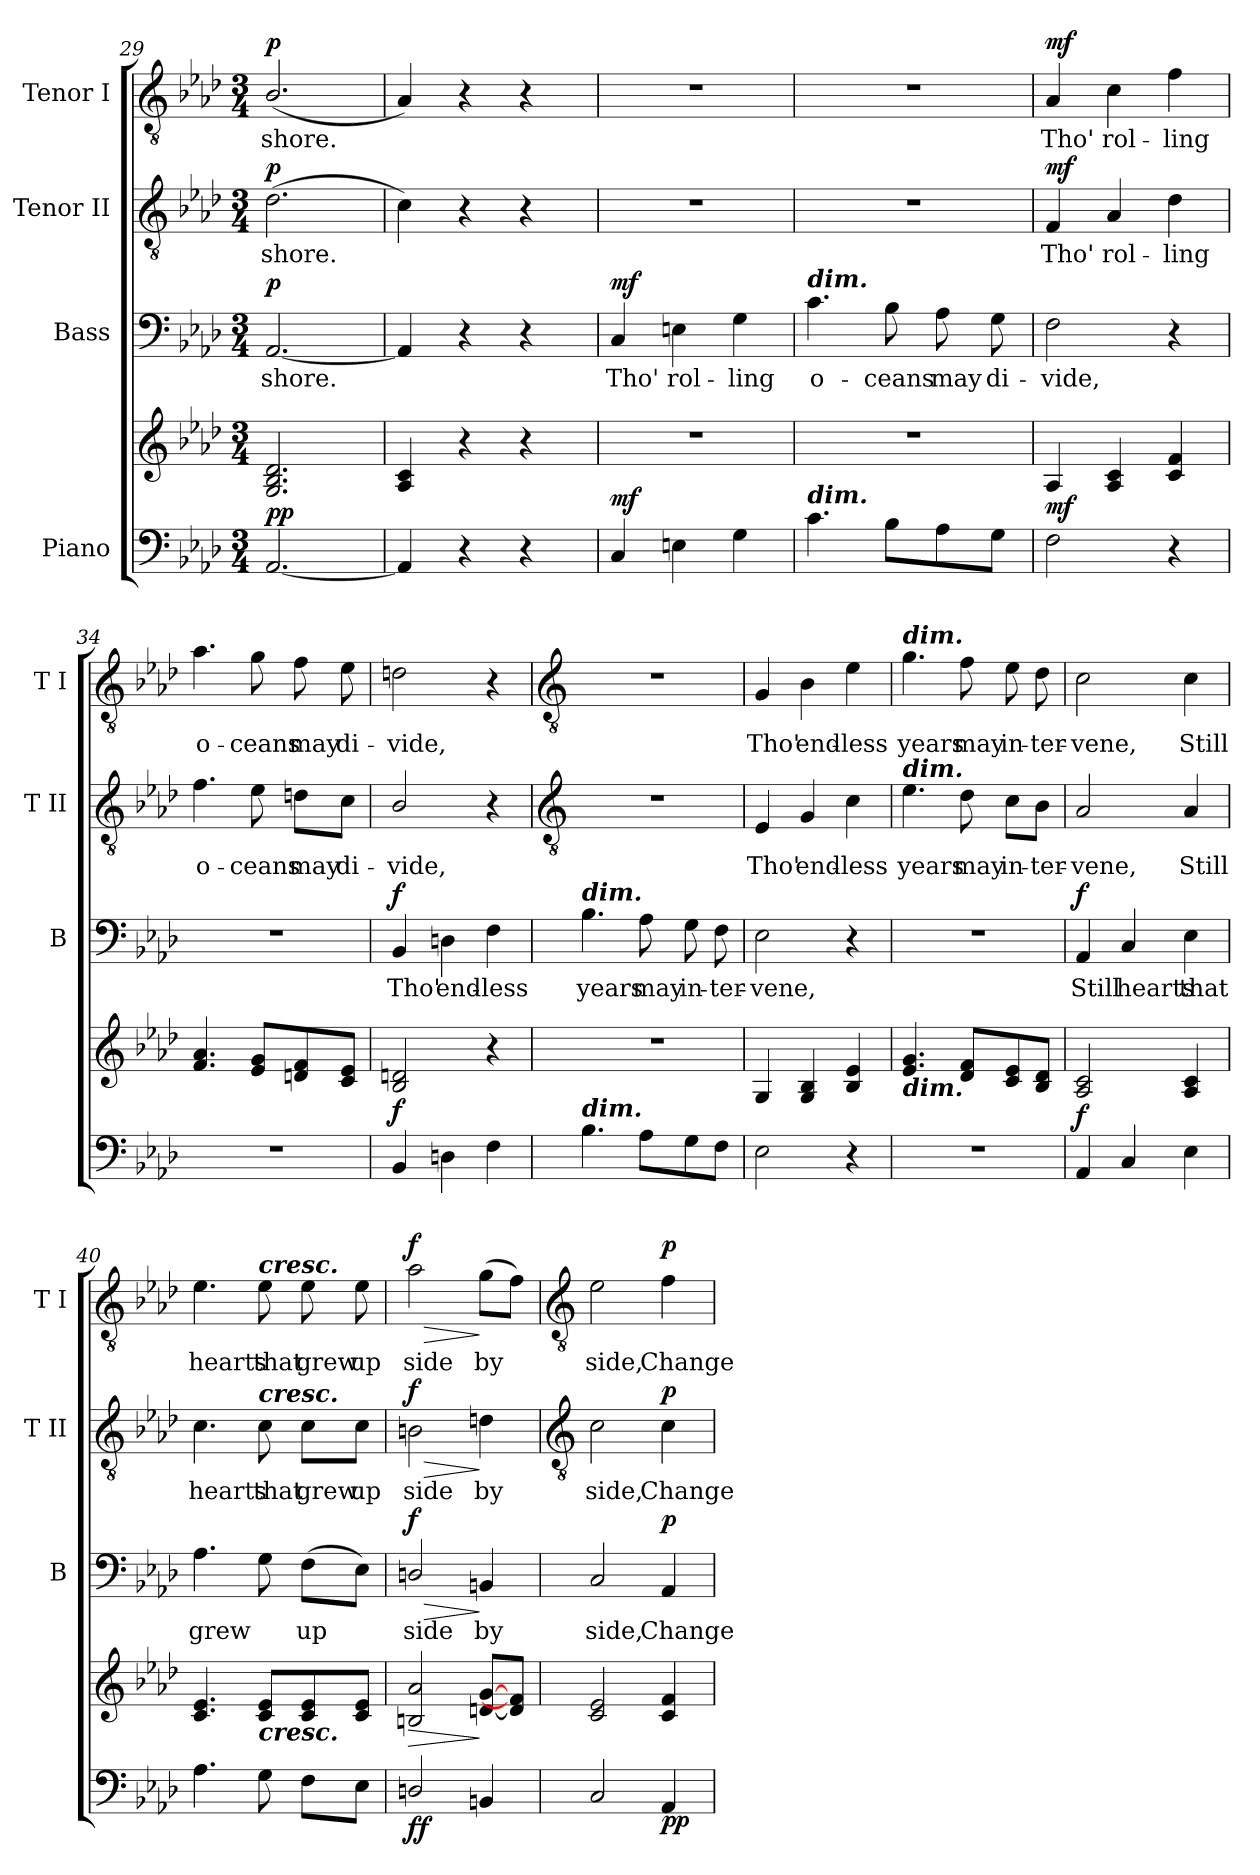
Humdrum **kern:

**kern	**kern	**dynam	**kern	**text	**dynam	**kern	**text	**dynam	**kern	**text	**dynam
*part4	*part4	*part4	*part3	*part3	*part3	*part2	*part2	*part2	*part1	*part1	*part1
*staff5	*staff4	*staff4/5	*staff3	*staff3	*staff3	*staff2	*staff2	*staff2	*staff1	*staff1	*staff1
*I"Piano	*	*	*I"Bass	*	*	*I"Tenor II	*	*	*I"Tenor I	*	*
*	*	*	*I'B	*	*	*I'T II	*	*	*I'T I	*	*
*clefF4	*clefG2	*	*clefF4	*	*	*clefGv2	*	*	*clefGv2	*	*
*k[b-e-a-d-]	*k[b-e-a-d-]	*	*k[b-e-a-d-]	*	*	*k[b-e-a-d-]	*	*	*k[b-e-a-d-]	*	*
*A-:	*A-:	*	*A-:	*	*	*A-:	*	*	*A-:	*	*
*M3/4	*M3/4	*	*M3/4	*	*	*M3/4	*	*	*M3/4	*	*
=29	=29	=29	=29	=29	=29	=29	=29	=29	=29	=29	=29
!	!	!LO:DY:a=2	!	!LO:LY:b	!	!	!LO:LY:b	!	!	!LO:LY:b	!
!	!	!LO:DY:n=1:b	!	!	!LO:DY:b	!	!	!LO:DY:b	!	!	!LO:DY:b
[2.AA-	2.G/ 2.B-/ 2.d-/	p p	[2.AA-	shore.	p	(>2.d-\	shore.	p	(<2.B-/	shore.	p
=30	=30	=30	=30	=30	=30	=30	=30	=30	=30	=30	=30
4AA-]	4A- 4c	.	4AA-]	.	.	4c\)	.	.	4A-)	.	.
4r	4r	.	4r	.	.	4r	.	.	4r	.	.
4r	4r	.	4r	.	.	4r	.	.	4r	.	.
=31	=31	=31	=31	=31	=31	=31	=31	=31	=31	=31	=31
!	!LO:N:vis=1	!LO:DY:a=2	!	!LO:LY:b	!LO:DY:b	!LO:N:vis=1	!	!	!LO:N:vis=1	!	!
4C	2.r	mf	4C	Tho'	mf	2.r	.	.	2.r	.	.
!	!	!	!	!LO:LY:b	!	!	!	!	!	!	!
4En	.	.	4En	rol-	.	.	.	.	.	.	.
!	!	!	!	!LO:LY:b	!	!	!	!	!	!	!
4G	.	.	4G	-ling	.	.	.	.	.	.	.
=32	=32	=32	=32	=32	=32	=32	=32	=32	=32	=32	=32
!	!	!	!LO:TX:a:Bi:t=dim.	!	!	!	!	!	!	!	!
!LO:TX:a:Bi:t=dim.	!	!	!	!	!	!	!	!	!	!	!
!	!LO:N:vis=1	!	!	!LO:LY:b	!	!LO:N:vis=1	!	!	!LO:N:vis=1	!	!
4.c	2.r	.	4.c	o-	.	2.r	.	.	2.r	.	.
!	!	!	!	!LO:LY:b	!	!	!	!	!	!	!
8B-L	.	.	8B-	-ceans	.	.	.	.	.	.	.
!	!	!	!	!LO:LY:b	!	!	!	!	!	!	!
8A-	.	.	8A-	may	.	.	.	.	.	.	.
!	!	!	!	!LO:LY:b	!	!	!	!	!	!	!
8GJ	.	.	8G	di-	.	.	.	.	.	.	.
=33	=33	=33	=33	=33	=33	=33	=33	=33	=33	=33	=33
!	!	!LO:DY:b	!	!LO:LY:b	!	!	!LO:LY:b	!LO:DY:b	!	!LO:LY:b	!LO:DY:b
2F	4A-	mf	2F	-vide,	.	4F	Tho'	mf	4A-	Tho'	mf
!	!	!	!	!	!	!	!LO:LY:b	!	!	!LO:LY:b	!
.	4A- 4c	.	.	.	.	4A-	rol-	.	4c	rol-	.
!	!	!	!	!	!	!	!LO:LY:b	!	!	!LO:LY:b	!
4r	4c 4f	.	4r	.	.	4d-	-ling	.	4f	-ling	.
=34	=34	=34	=34	=34	=34	=34	=34	=34	=34	=34	=34
!LO:N:vis=1	!	!	!LO:N:vis=1	!	!	!	!LO:LY:b	!	!	!LO:LY:b	!
2.r	4.f 4.a-	.	2.r	.	.	4.f	o-	.	4.a-	o-	.
!	!	!	!	!	!	!	!LO:LY:b	!	!	!LO:LY:b	!
.	8e- 8gL	.	.	.	.	8e-	-ceans	.	8g	-ceans	.
!	!	!	!	!	!	!	!LO:LY:b	!	!	!LO:LY:b	!
.	8dn 8f	.	.	.	.	8dn\L	may	.	8f	may	.
!	!	!	!	!	!	!	!LO:LY:b	!	!	!LO:LY:b	!
.	8c 8e-J	.	.	.	.	8c\J	di-	.	8e-	di-	.
=35	=35	=35	=35	=35	=35	=35	=35	=35	=35	=35	=35
!	!	!LO:DY:a=2	!	!LO:LY:b	!LO:DY:b	!	!LO:LY:b	!	!	!LO:LY:b	!
4BB-	2B- 2dn	f	4BB-	Tho'	f	2B-/	-vide,	.	2dn	-vide,	.
!	!	!	!	!LO:LY:b	!	!	!	!	!	!	!
4Dn	.	.	4Dn	end-	.	.	.	.	.	.	.
!	!	!	!	!LO:LY:b	!	!	!	!	!	!	!
4F	4r	.	4F	-less	.	4r	.	.	4r	.	.
!!LO:LB:g=z
=36	=36	=36	=36	=36	=36	=36	=36	=36	=36	=36	=36
*	*	*	*	*	*	*clefGv2	*	*	*clefGv2	*	*
!	!	!	!LO:TX:a:Bi:t=dim.	!	!	!	!	!	!	!	!
!LO:TX:a:Bi:t=dim.	!	!	!	!	!	!	!	!	!	!	!
!	!LO:N:vis=1	!	!	!LO:LY:b	!	!LO:N:vis=1	!	!	!LO:N:vis=1	!	!
4.B-	2.r	.	4.B-	years	.	2.r	.	.	2.r	.	.
!	!	!	!	!LO:LY:b	!	!	!	!	!	!	!
8A-L	.	.	8A-	may	.	.	.	.	.	.	.
!	!	!	!	!LO:LY:b	!	!	!	!	!	!	!
8G	.	.	8G	in-	.	.	.	.	.	.	.
!	!	!	!	!LO:LY:b	!	!	!	!	!	!	!
8FJ	.	.	8F	-ter-	.	.	.	.	.	.	.
=37	=37	=37	=37	=37	=37	=37	=37	=37	=37	=37	=37
!	!	!	!	!LO:LY:b	!	!	!LO:LY:b	!	!	!LO:LY:b	!
2E-	4G	.	2E-	-vene,	.	4E-	Tho'	.	4G	Tho'	.
!	!	!	!	!	!	!	!LO:LY:b	!	!	!LO:LY:b	!
.	4G 4B-	.	.	.	.	4G	end-	.	4B-	end-	.
!	!	!	!	!	!	!	!LO:LY:b	!	!	!LO:LY:b	!
4r	4B- 4e-	.	4r	.	.	4c	-less	.	4e-	-less	.
=38	=38	=38	=38	=38	=38	=38	=38	=38	=38	=38	=38
!	!	!	!	!	!	!	!	!	!LO:TX:a:Bi:t=dim.	!	!
!	!	!	!	!	!	!LO:TX:a:Bi:t=dim.	!	!	!	!	!
!	!LO:TX:b:Bi:t=dim.	!	!	!	!	!	!	!	!	!	!
!LO:N:vis=1	!	!	!LO:N:vis=1	!	!	!	!LO:LY:b	!	!	!LO:LY:b	!
2.r	4.e- 4.g	.	2.r	.	.	4.e-	years	.	4.g	years	.
!	!	!	!	!	!	!	!LO:LY:b	!	!	!LO:LY:b	!
.	8d- 8fL	.	.	.	.	8d-	may	.	8f	may	.
!	!	!	!	!	!	!	!LO:LY:b	!	!	!LO:LY:b	!
.	8c 8e-	.	.	.	.	8c\L	in-	.	8e-	in-	.
!	!	!	!	!	!	!	!LO:LY:b	!	!	!LO:LY:b	!
.	8B- 8d-J	.	.	.	.	8B-\J	-ter-	.	8d-	-ter-	.
=39	=39	=39	=39	=39	=39	=39	=39	=39	=39	=39	=39
!	!	!LO:DY:a=2	!	!LO:LY:b	!LO:DY:b	!	!LO:LY:b	!	!	!LO:LY:b	!
4AA-	2A- 2c	f	4AA-	Still	f	2A-	-vene,	.	2c	-vene,	.
!	!	!	!	!LO:LY:b	!	!	!	!	!	!	!
4C	.	.	4C	hearts	.	.	.	.	.	.	.
!	!	!	!	!LO:LY:b	!	!	!LO:LY:b	!	!	!LO:LY:b	!
4E-	4A- 4c	.	4E-	that	.	4A-	Still	.	4c	Still	.
=40	=40	=40	=40	=40	=40	=40	=40	=40	=40	=40	=40
!	!	!	!	!LO:LY:b	!	!	!LO:LY:b	!	!	!LO:LY:b	!
4.A-	4.c 4.e-	.	4.A-	grew	.	4.c	hearts	.	4.e-	hearts	.
!	!	!	!	!	!	!	!	!	!LO:TX:a:Bi:t=cresc.	!	!
!	!	!	!	!	!	!LO:TX:a:Bi:t=cresc.	!	!	!	!	!
!	!LO:TX:b:Bi:t=cresc.	!	!	!	!	!	!	!	!	!	!
!	!	!	!	!	!	!	!LO:LY:b	!	!	!LO:LY:b	!
8G	8c 8e-L	.	8G	.	.	8c	that	.	8e-	that	.
!	!	!	!	!LO:LY:b	!	!	!LO:LY:b	!	!	!LO:LY:b	!
8FL	8c 8e-	.	(>8FL	up	.	8c\L	grew	.	8e-	grew	.
!	!	!	!	!	!	!	!LO:LY:b	!	!	!LO:LY:b	!
8E-J	8c 8e-J	.	8E-J)	.	.	8c\J	up	.	8e-	up	.
=41	=41	=41	=41	=41	=41	=41	=41	=41	=41	=41	=41
!	!	!LO:HP:b	!	!LO:LY:b	!LO:HP:b	!	!LO:LY:b	!LO:HP:b	!	!LO:LY:b	!LO:HP:b
!	!	!LO:DY:n=1:b=2	!	!	!	!	!	!	!	!	!
!	!	!LO:DY:n=2:b	!	!	!LO:DY:n=1:b	!	!	!LO:DY:n=1:b	!	!	!LO:DY:n=1:b
2Dn/	2Bn 2a-	> f f	2Dn/	side	> f	2Bn	side	> f	2a-	side	> f
!	!	!	!	!LO:LY:b	!	!	!LO:LY:b	!	!	!LO:LY:b	!
4BBn	[8dn [8gL	]	4BBn	by	]	4dn	by	]	(>8gL	by	]
.	8d] 8f]J	.	.	.	.	.	.	.	8fJ)	.	.
!!LO:LB:g=z
=42	=42	=42	=42	=42	=42	=42	=42	=42	=42	=42	=42
*	*	*	*	*	*	*clefGv2	*	*	*clefGv2	*	*
!	!	!	!	!LO:LY:b	!	!	!LO:LY:b	!	!	!LO:LY:b	!
2C	2c 2e-	.	2C	side,	.	2c	side,	.	2e-	side,	.
!	!	!LO:DY:b=2	!	!LO:LY:b	!	!	!LO:LY:b	!	!	!LO:LY:b	!
!	!	!LO:DY:n=1:b	!	!	!LO:DY:b	!	!	!LO:DY:b	!	!	!LO:DY:b
4AA-/	4c 4f	p p	4AA-/	Change	p	4c	Change	p	4f	Change	p
=	=	=	=	=	=	=	=	=	=	=	=
*-	*-	*-	*-	*-	*-	*-	*-	*-	*-	*-	*-
